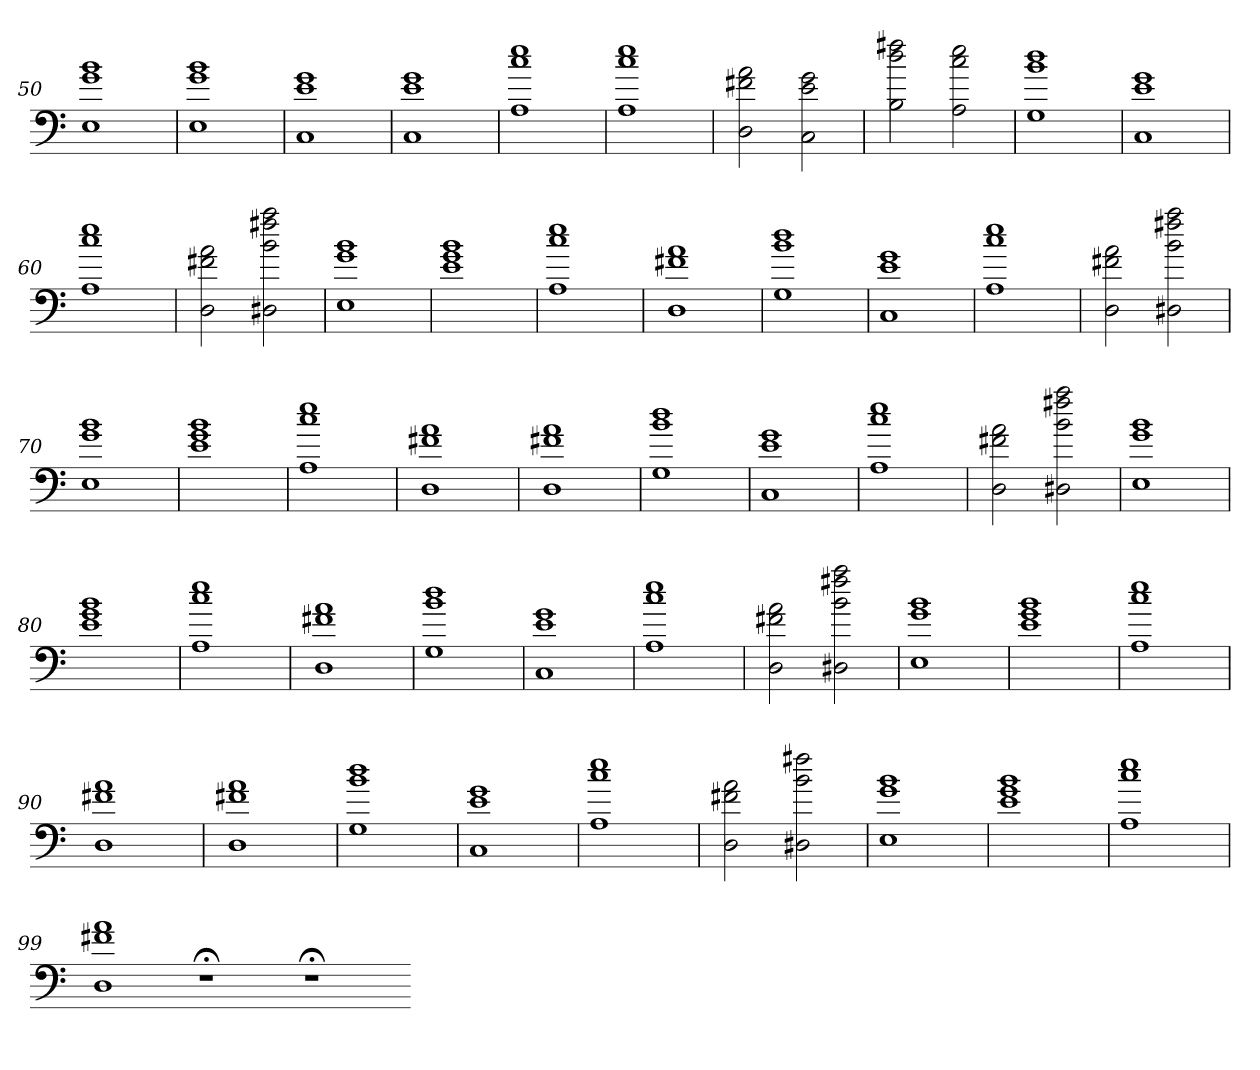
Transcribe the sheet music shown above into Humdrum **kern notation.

**kern
*part1
*staff1
=50
1E 1g 1b
=51
1E 1g 1b
=52
1C 1e 1g
=53
1C 1e 1g
=54
1A 1cc 1ee
=55
1A 1cc 1ee
=56
2D 2f#X 2a
2C 2e 2g
=57
2B 2dd 2ff#X
2A 2cc 2ee
=58
1G 1b 1dd
=59
1C 1e 1g
=60
1A 1cc 1ee
=61
2D 2f#X 2a
2D#X 2b 2ff#X 2aa
=62
1E 1g 1b
=63
1e 1g 1b
=64
1A 1cc 1ee
=65
1D 1f#X 1a
=66
1G 1b 1dd
=67
1C 1e 1g
=68
1A 1cc 1ee
=69
2D 2f#X 2a
2D#X 2b 2ff#X 2aa
=70
1E 1g 1b
=71
1e 1g 1b
=72
1A 1cc 1ee
=73
1D 1f#X 1a
=74
1D 1f#X 1a
=75
1G 1b 1dd
=76
1C 1e 1g
=77
1A 1cc 1ee
=78
2D 2f#X 2a
2D#X 2b 2ff#X 2aa
=79
1E 1g 1b
=80
1e 1g 1b
=81
1A 1cc 1ee
=82
1D 1f#X 1a
=83
1G 1b 1dd
=84
1C 1e 1g
=85
1A 1cc 1ee
=86
2D 2f#X 2a
2D#X 2b 2ff#X 2aa
=87
1E 1g 1b
=88
1e 1g 1b
=89
1A 1cc 1ee
=90
1D 1f#X 1a
=91
1D 1f#X 1a
=92
1G 1b 1dd
=93
1C 1e 1g
=94
1A 1cc 1ee
=95
2D 2f#X 2a
2D#X 2b 2ff#X
=96
1E 1g 1b
=97
1e 1g 1b
=98
1A 1cc 1ee
=99
1D 1f#X 1a
1r;<
1r;<
=-
*-
